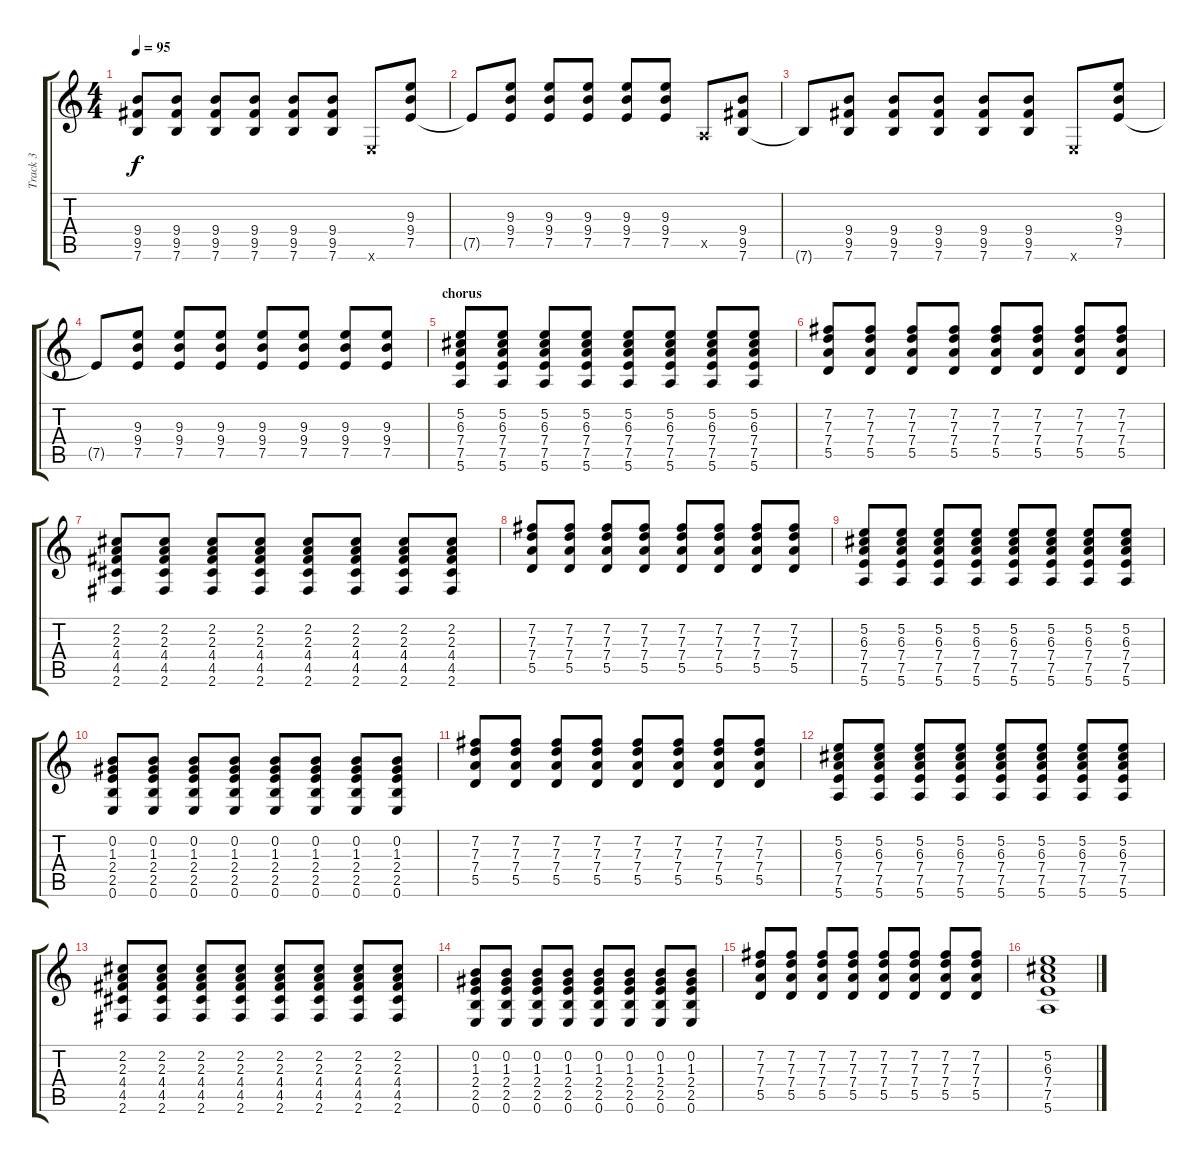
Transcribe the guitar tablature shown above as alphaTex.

\track ("Track 3" "Track 3") {instrument electricguitarmuted}
\staff {score tabs}
\tuning (E4 B3 G3 D3 A2 E2) {hide}
\ts (4 4)
\tempo 95
\clef g2
\ks c
(9.4 9.5 7.6).8{dy f} (9.4 9.5 7.6).8 (9.4 9.5 7.6).8 (9.4 9.5 7.6).8 (9.4 9.5 7.6).8 (9.4 9.5 7.6).8 0.6{x}.8 (9.3 9.4 7.5).8 |
7.5{t}.8 (9.3 9.4 7.5).8 (9.3 9.4 7.5).8 (9.3 9.4 7.5).8 (9.3 9.4 7.5).8 (9.3 9.4 7.5).8 0.5{x}.8 (9.4 9.5 7.6).8 |
7.6{t}.8 (9.4 9.5 7.6).8 (9.4 9.5 7.6).8 (9.4 9.5 7.6).8 (9.4 9.5 7.6).8 (9.4 9.5 7.6).8 0.6{x}.8 (9.3 9.4 7.5).8 |
7.5{t}.8 (9.3 9.4 7.5).8 (9.3 9.4 7.5).8 (9.3 9.4 7.5).8 (9.3 9.4 7.5).8 (9.3 9.4 7.5).8 (9.3 9.4 7.5).8 (9.3 9.4 7.5).8 |
\section ("" "chorus")
(5.2 6.3 7.4 7.5 5.6).8 (5.2 6.3 7.4 7.5 5.6).8 (5.2 6.3 7.4 7.5 5.6).8 (5.2 6.3 7.4 7.5 5.6).8 (5.2 6.3 7.4 7.5 5.6).8 (5.2 6.3 7.4 7.5 5.6).8 (5.2 6.3 7.4 7.5 5.6).8 (5.2 6.3 7.4 7.5 5.6).8 |
(7.2 7.3 7.4 5.5).8 (7.2 7.3 7.4 5.5).8 (7.2 7.3 7.4 5.5).8 (7.2 7.3 7.4 5.5).8 (7.2 7.3 7.4 5.5).8 (7.2 7.3 7.4 5.5).8 (7.2 7.3 7.4 5.5).8 (7.2 7.3 7.4 5.5).8 |
(2.2 2.3 4.4 4.5 2.6).8 (2.2 2.3 4.4 4.5 2.6).8 (2.2 2.3 4.4 4.5 2.6).8 (2.2 2.3 4.4 4.5 2.6).8 (2.2 2.3 4.4 4.5 2.6).8 (2.2 2.3 4.4 4.5 2.6).8 (2.2 2.3 4.4 4.5 2.6).8 (2.2 2.3 4.4 4.5 2.6).8 |
(7.2 7.3 7.4 5.5).8 (7.2 7.3 7.4 5.5).8 (7.2 7.3 7.4 5.5).8 (7.2 7.3 7.4 5.5).8 (7.2 7.3 7.4 5.5).8 (7.2 7.3 7.4 5.5).8 (7.2 7.3 7.4 5.5).8 (7.2 7.3 7.4 5.5).8 |
(5.2 6.3 7.4 7.5 5.6).8 (5.2 6.3 7.4 7.5 5.6).8 (5.2 6.3 7.4 7.5 5.6).8 (5.2 6.3 7.4 7.5 5.6).8 (5.2 6.3 7.4 7.5 5.6).8 (5.2 6.3 7.4 7.5 5.6).8 (5.2 6.3 7.4 7.5 5.6).8 (5.2 6.3 7.4 7.5 5.6).8 |
(0.2 1.3 2.4 2.5 0.6).8 (0.2 1.3 2.4 2.5 0.6).8 (0.2 1.3 2.4 2.5 0.6).8 (0.2 1.3 2.4 2.5 0.6).8 (0.2 1.3 2.4 2.5 0.6).8 (0.2 1.3 2.4 2.5 0.6).8 (0.2 1.3 2.4 2.5 0.6).8 (0.2 1.3 2.4 2.5 0.6).8 |
(7.2 7.3 7.4 5.5).8 (7.2 7.3 7.4 5.5).8 (7.2 7.3 7.4 5.5).8 (7.2 7.3 7.4 5.5).8 (7.2 7.3 7.4 5.5).8 (7.2 7.3 7.4 5.5).8 (7.2 7.3 7.4 5.5).8 (7.2 7.3 7.4 5.5).8 |
(5.2 6.3 7.4 7.5 5.6).8 (5.2 6.3 7.4 7.5 5.6).8 (5.2 6.3 7.4 7.5 5.6).8 (5.2 6.3 7.4 7.5 5.6).8 (5.2 6.3 7.4 7.5 5.6).8 (5.2 6.3 7.4 7.5 5.6).8 (5.2 6.3 7.4 7.5 5.6).8 (5.2 6.3 7.4 7.5 5.6).8 |
(2.2 2.3 4.4 4.5 2.6).8 (2.2 2.3 4.4 4.5 2.6).8 (2.2 2.3 4.4 4.5 2.6).8 (2.2 2.3 4.4 4.5 2.6).8 (2.2 2.3 4.4 4.5 2.6).8 (2.2 2.3 4.4 4.5 2.6).8 (2.2 2.3 4.4 4.5 2.6).8 (2.2 2.3 4.4 4.5 2.6).8 |
(0.2 1.3 2.4 2.5 0.6).8 (0.2 1.3 2.4 2.5 0.6).8 (0.2 1.3 2.4 2.5 0.6).8 (0.2 1.3 2.4 2.5 0.6).8 (0.2 1.3 2.4 2.5 0.6).8 (0.2 1.3 2.4 2.5 0.6).8 (0.2 1.3 2.4 2.5 0.6).8 (0.2 1.3 2.4 2.5 0.6).8 |
(7.2 7.3 7.4 5.5).8 (7.2 7.3 7.4 5.5).8 (7.2 7.3 7.4 5.5).8 (7.2 7.3 7.4 5.5).8 (7.2 7.3 7.4 5.5).8 (7.2 7.3 7.4 5.5).8 (7.2 7.3 7.4 5.5).8 (7.2 7.3 7.4 5.5).8 |
(5.2 6.3 7.4 7.5 5.6).1
